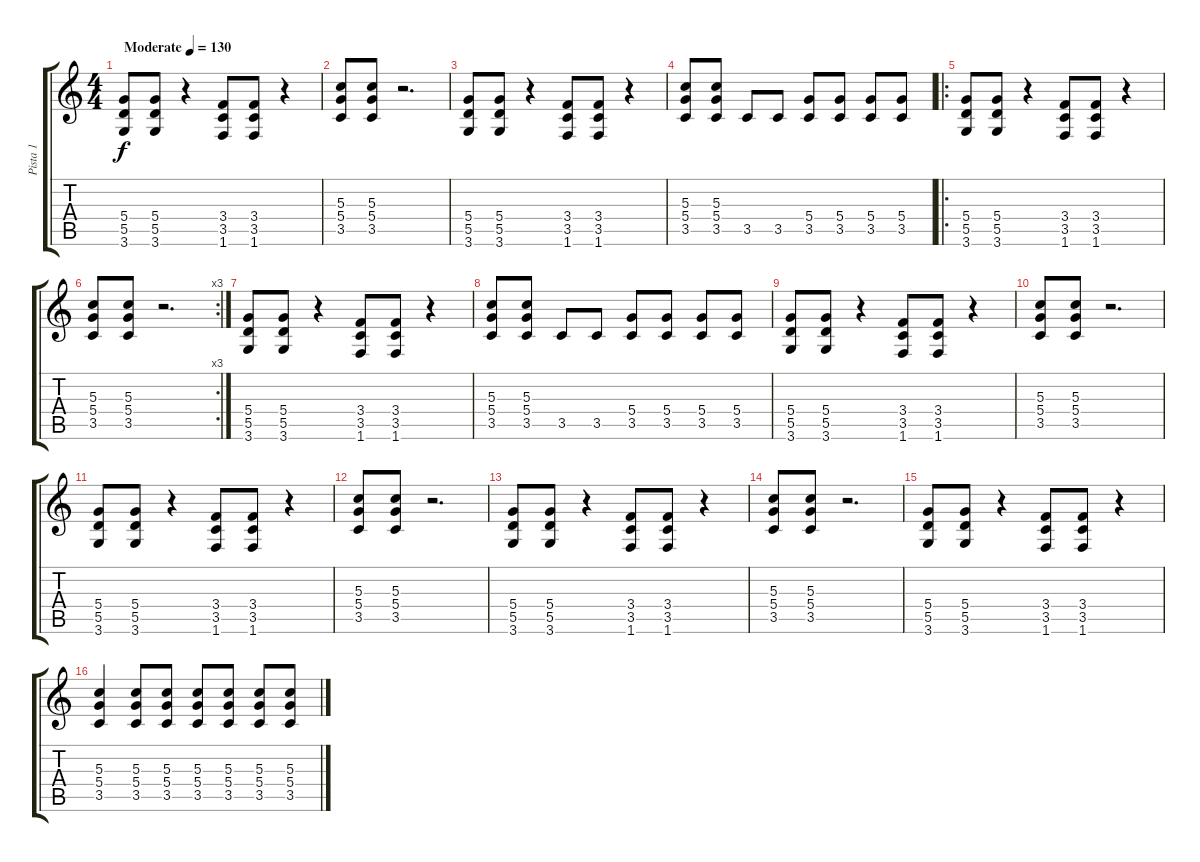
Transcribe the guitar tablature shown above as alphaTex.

\track ("Pista 1" "Pista 1") {instrument distortionguitar}
\staff {score tabs}
\tuning (E4 B3 G3 D3 A2 E2) {hide}
\ts (4 4)
\tempo (130 "Moderate")
\clef g2
\ks c
(5.4 5.5 3.6).8{dy f instrument distortionguitar} (5.4 5.5 3.6).8 r.4 (3.4 3.5 1.6).8 (3.4 3.5 1.6).8 r.4 |
(5.3 5.4 3.5).8 (5.3 5.4 3.5).8 r.2{d} |
(5.4 5.5 3.6).8 (5.4 5.5 3.6).8 r.4 (3.4 3.5 1.6).8 (3.4 3.5 1.6).8 r.4 |
(5.3 5.4 3.5).8 (5.3 5.4 3.5).8 3.5.8{volume 6} 3.5.8{volume 8} (5.4 3.5).8{volume 10} (5.4 3.5).8{volume 12} (5.4 3.5).8 (5.4 3.5).8 |
\ro
(5.4 5.5 3.6).8 (5.4 5.5 3.6).8 r.4 (3.4 3.5 1.6).8 (3.4 3.5 1.6).8 r.4 |
\rc 3
(5.3 5.4 3.5).8 (5.3 5.4 3.5).8 r.2{d} |
(5.4 5.5 3.6).8 (5.4 5.5 3.6).8 r.4 (3.4 3.5 1.6).8 (3.4 3.5 1.6).8 r.4 |
(5.3 5.4 3.5).8 (5.3 5.4 3.5).8 3.5.8{volume 6} 3.5.8{volume 8} (5.4 3.5).8{volume 10} (5.4 3.5).8{volume 12} (5.4 3.5).8 (5.4 3.5).8 |
(5.4 5.5 3.6).8 (5.4 5.5 3.6).8 r.4 (3.4 3.5 1.6).8 (3.4 3.5 1.6).8 r.4 |
(5.3 5.4 3.5).8 (5.3 5.4 3.5).8 r.2{d} |
(5.4 5.5 3.6).8 (5.4 5.5 3.6).8 r.4 (3.4 3.5 1.6).8 (3.4 3.5 1.6).8 r.4 |
(5.3 5.4 3.5).8 (5.3 5.4 3.5).8 r.2{d} |
(5.4 5.5 3.6).8 (5.4 5.5 3.6).8 r.4 (3.4 3.5 1.6).8 (3.4 3.5 1.6).8 r.4 |
(5.3 5.4 3.5).8 (5.3 5.4 3.5).8 r.2{d} |
(5.4 5.5 3.6).8 (5.4 5.5 3.6).8 r.4 (3.4 3.5 1.6).8 (3.4 3.5 1.6).8 r.4 |
(5.3 5.4 3.5).4 (5.3 5.4 3.5).8 (5.3 5.4 3.5).8 (5.3 5.4 3.5).8 (5.3 5.4 3.5).8 (5.3 5.4 3.5).8 (5.3 5.4 3.5).8
